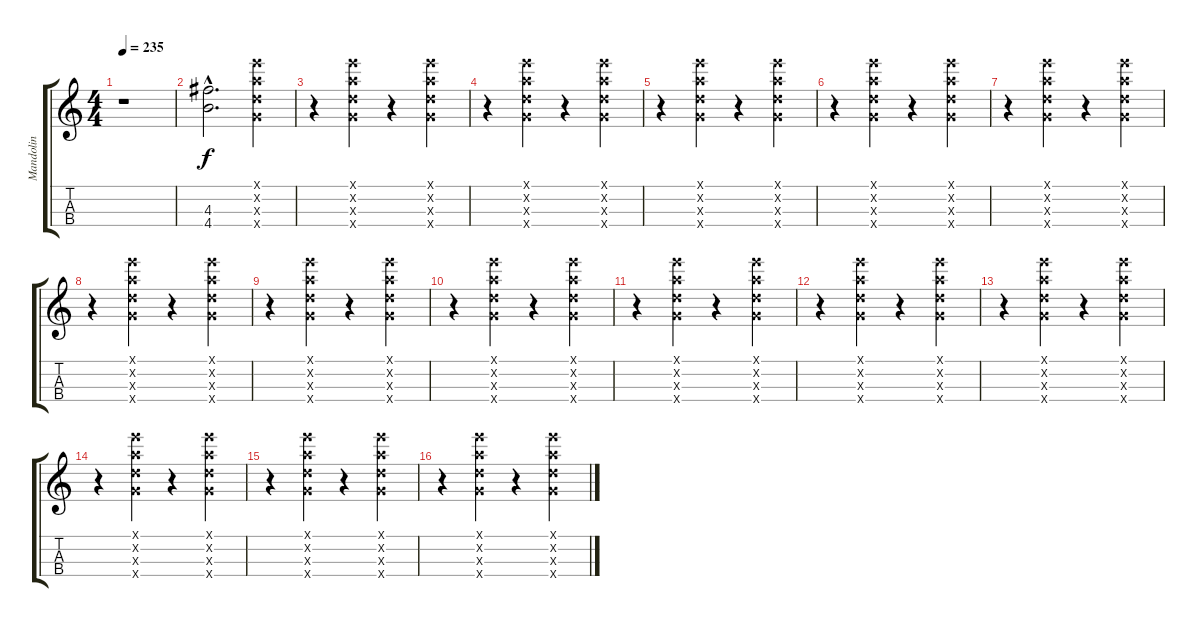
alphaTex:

\track ("Mandolin" "Mandolin") {instrument acousticguitarnylon}
\staff {score tabs}
\tuning (E5 A4 D4 G3) {hide}
\ts (4 4)
\tempo 235
\clef g2
\ks c
r.1{dy f instrument acousticguitarnylon} |
(4.3{hac} 4.4{hac}).2{d} (0.1{x} 0.2{x} 0.3{x} 0.4{x}).4 |
r.4 (0.1{x} 0.2{x} 0.3{x} 0.4{x}).4 r.4 (0.1{x} 0.2{x} 0.3{x} 0.4{x}).4 |
r.4 (0.1{x} 0.2{x} 0.3{x} 0.4{x}).4 r.4 (0.1{x} 0.2{x} 0.3{x} 0.4{x}).4 |
r.4 (0.1{x} 0.2{x} 0.3{x} 0.4{x}).4 r.4 (0.1{x} 0.2{x} 0.3{x} 0.4{x}).4 |
r.4 (0.1{x} 0.2{x} 0.3{x} 0.4{x}).4 r.4 (0.1{x} 0.2{x} 0.3{x} 0.4{x}).4 |
r.4 (0.1{x} 0.2{x} 0.3{x} 0.4{x}).4 r.4 (0.1{x} 0.2{x} 0.3{x} 0.4{x}).4 |
r.4 (0.1{x} 0.2{x} 0.3{x} 0.4{x}).4 r.4 (0.1{x} 0.2{x} 0.3{x} 0.4{x}).4 |
r.4 (0.1{x} 0.2{x} 0.3{x} 0.4{x}).4 r.4 (0.1{x} 0.2{x} 0.3{x} 0.4{x}).4 |
r.4 (0.1{x} 0.2{x} 0.3{x} 0.4{x}).4 r.4 (0.1{x} 0.2{x} 0.3{x} 0.4{x}).4 |
r.4 (0.1{x} 0.2{x} 0.3{x} 0.4{x}).4 r.4 (0.1{x} 0.2{x} 0.3{x} 0.4{x}).4 |
r.4 (0.1{x} 0.2{x} 0.3{x} 0.4{x}).4 r.4 (0.1{x} 0.2{x} 0.3{x} 0.4{x}).4 |
r.4 (0.1{x} 0.2{x} 0.3{x} 0.4{x}).4 r.4 (0.1{x} 0.2{x} 0.3{x} 0.4{x}).4 |
r.4 (0.1{x} 0.2{x} 0.3{x} 0.4{x}).4 r.4 (0.1{x} 0.2{x} 0.3{x} 0.4{x}).4 |
r.4 (0.1{x} 0.2{x} 0.3{x} 0.4{x}).4 r.4 (0.1{x} 0.2{x} 0.3{x} 0.4{x}).4 |
r.4 (0.1{x} 0.2{x} 0.3{x} 0.4{x}).4 r.4 (0.1{x} 0.2{x} 0.3{x} 0.4{x}).4
